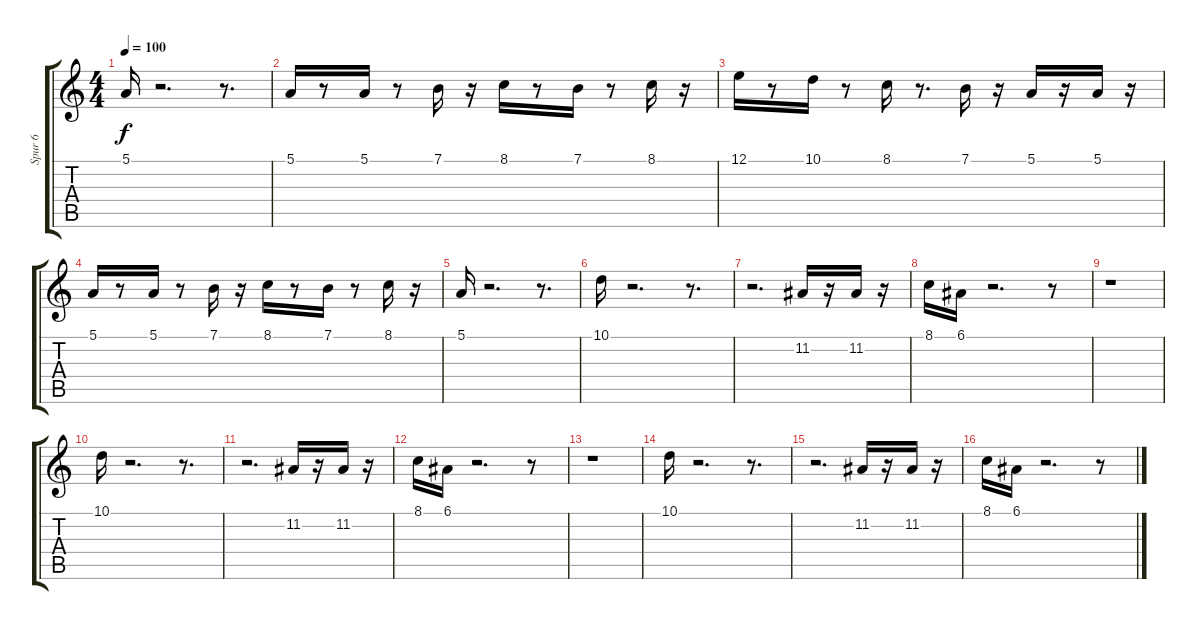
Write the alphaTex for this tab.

\track ("Spur 6" "Spur 6") {instrument pad1newage}
\staff {score tabs}
\tuning (E4 B3 G3 D3 A2 E2) {hide}
\ts (4 4)
\tempo 100
\clef g2
\ks c
5.1.16{dy f} r.2{d} r.8{d} |
5.1.16 r.8 5.1.16 r.8 7.1.16 r.16 8.1.16 r.8 7.1.16 r.8 8.1.16 r.16 |
12.1.16 r.8 10.1.16 r.8 8.1.16 r.8{d} 7.1.16 r.16 5.1.16 r.16 5.1.16 r.16 |
5.1.16 r.8 5.1.16 r.8 7.1.16 r.16 8.1.16 r.8 7.1.16 r.8 8.1.16 r.16 |
5.1.16 r.2{d} r.8{d} |
10.1.16 r.2{d} r.8{d} |
r.2{d} 11.2.16 r.16 11.2.16 r.16 |
8.1.16 6.1.16 r.2{d} r.8 |
r.1 |
10.1.16 r.2{d} r.8{d} |
r.2{d} 11.2.16 r.16 11.2.16 r.16 |
8.1.16 6.1.16 r.2{d} r.8 |
r.1 |
10.1.16 r.2{d} r.8{d} |
r.2{d} 11.2.16 r.16 11.2.16 r.16 |
8.1.16 6.1.16 r.2{d} r.8
